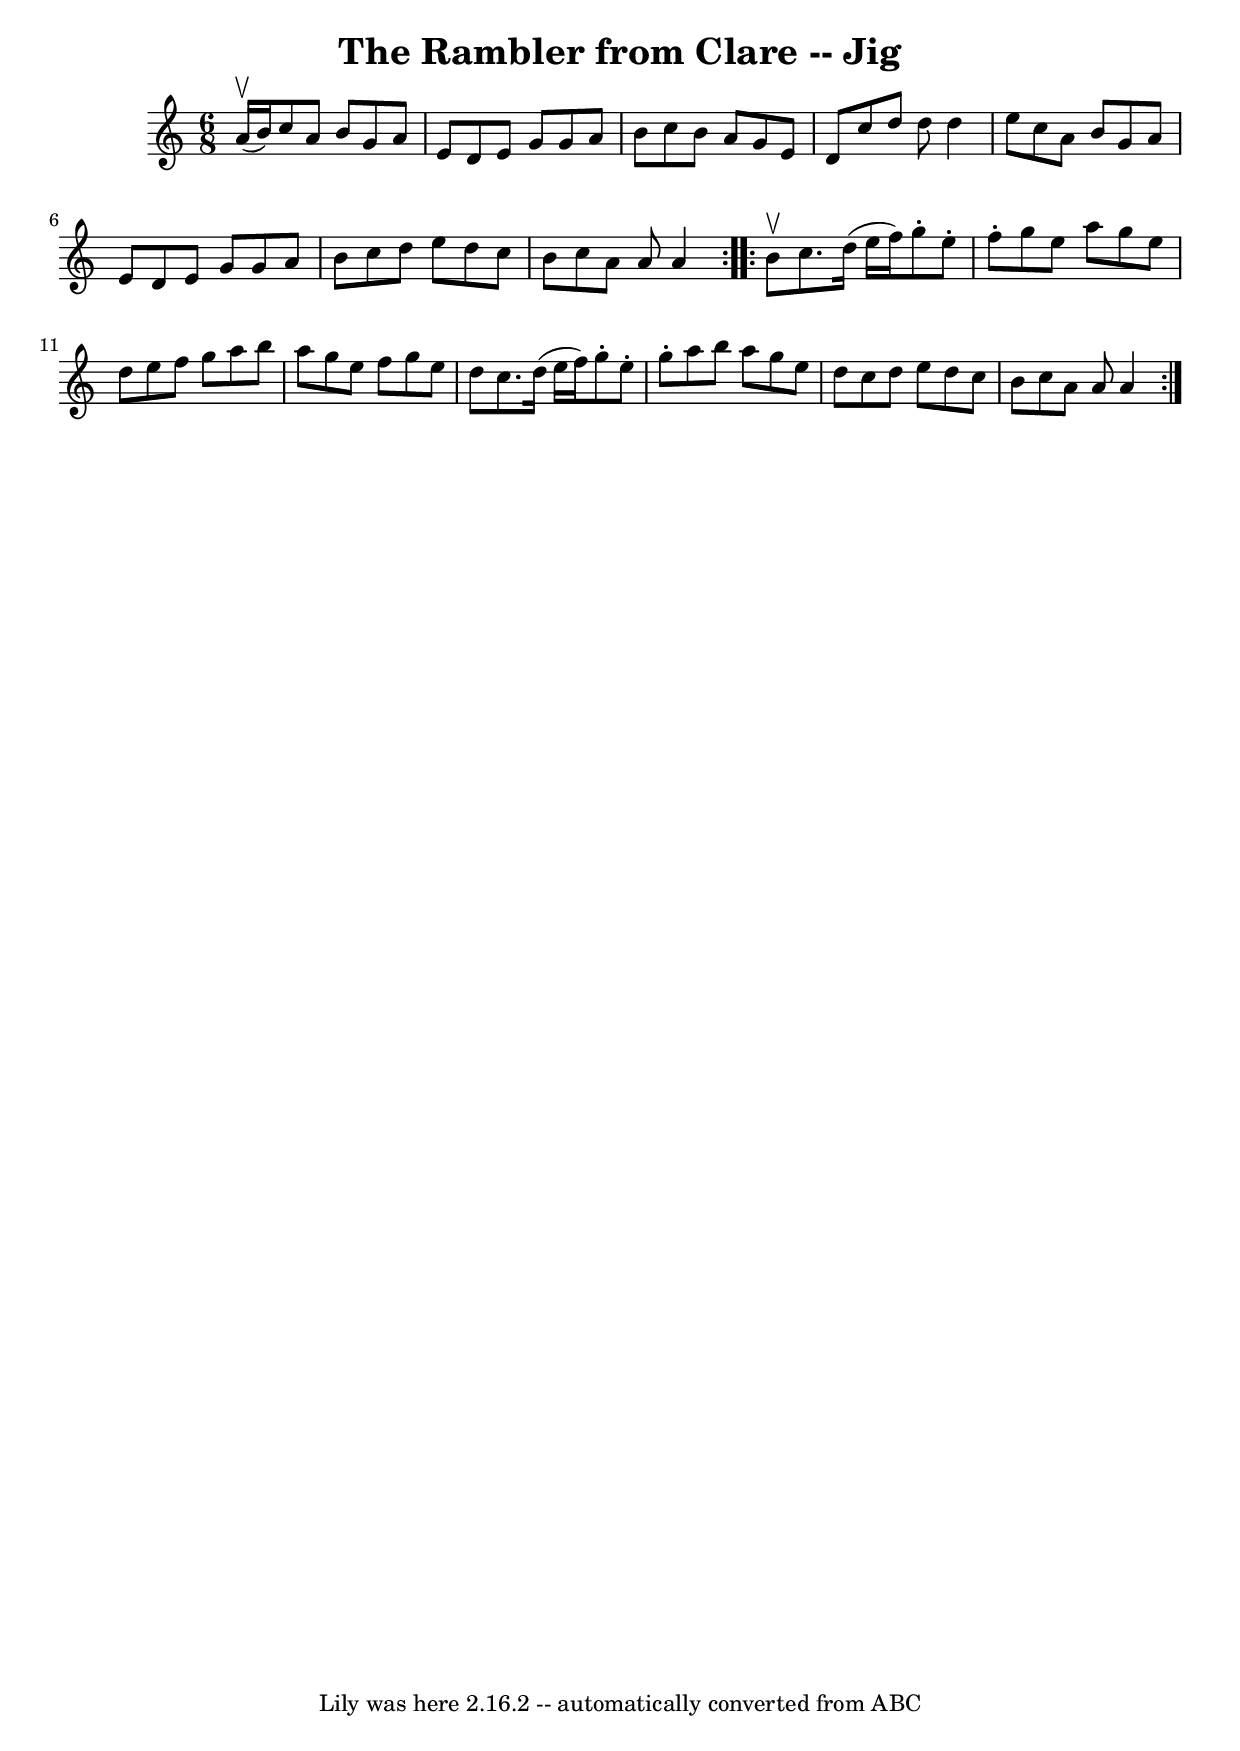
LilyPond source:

\version "2.16.2"
\include "Mammoth.ily"
\header {
  %% book = "Ryan's Mammoth Collection"
  crossRefNumber = "1"
  footnotes = "\\\\88 454"
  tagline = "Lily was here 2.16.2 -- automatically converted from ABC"
  title = "The Rambler from Clare -- Jig"

}
voicedefault =  {



  \repeat volta 2 {

    \time 6/8 
    \key a \minor
    a'16^\upbow(b'16) |
    c''8 a'8    
    b'8 g'8 a'8 e'8    |
    d'8 e'8 g'8 g'8 a'8 b'8   
    |
    c''8 b'8 a'8 g'8 e'8 d'8    |
    c''8 d''8  
    d''8 d''4 e''8    |
    c''8 a'8 b'8 g'8 a'8 e'8  
    |
    d'8 e'8 g'8 g'8 a'8 b'8    |
    c''8 d''8  
    e''8 d''8 c''8 b'8    |
    c''8 a'8 a'8 a'4  
  }     

  \repeat volta 2 {
    b'8^\upbow |
    c''8. d''16 (e''16 f''16-) g''8-. e''8-. f''8-.   |
    g''8 e''8 a''8 g''8    
    e''8 d''8    |
    e''8 f''8 g''8 a''8 b''8 a''8    
    |
    g''8 e''8 f''8 g''8 e''8 d''8    |
    c''8.   
    d''16 (e''16 f''16) g''8-. e''8-. g''8-.   |
    a''8   
    b''8 a''8 g''8 e''8 d''8    |
    c''8 d''8 e''8    
    d''8 c''8 b'8    |
    c''8 a'8 a'8 a'4  
  }   

}

\score{
  <<

    \context Staff="default"
    {
      \voicedefault 
      
    }

  >>
  \layout {
    
  }
  \midi {
  }

}
